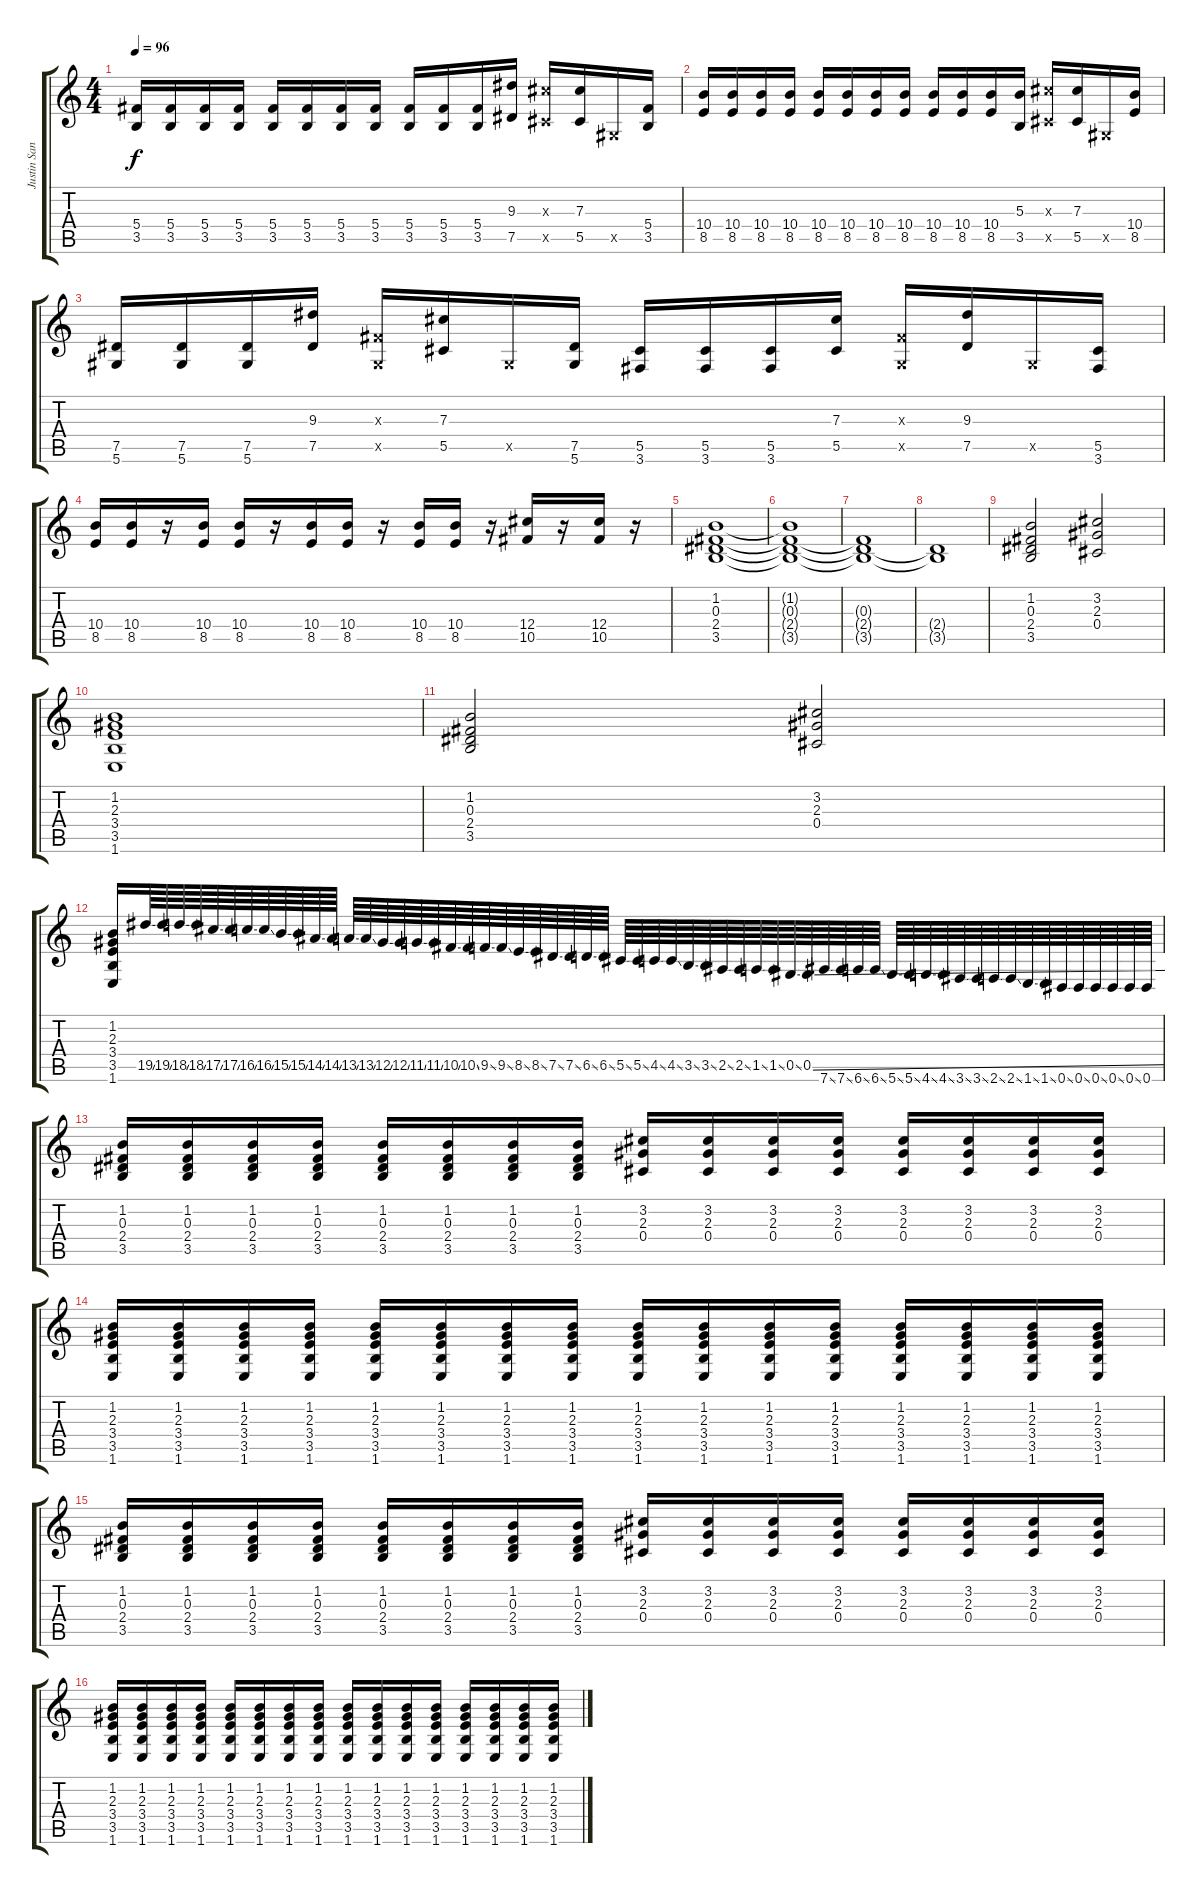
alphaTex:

\track ("Justin Sane" "Justin San") {instrument distortionguitar}
\staff {score tabs}
\tuning (Eb4 Bb3 Gb3 Db3 Ab2 Eb2) {hide}
\ts (4 4)
\tempo 96
\clef g2
\ks c
(5.4 3.5).16{dy f} (5.4 3.5).16 (5.4 3.5).16 (5.4 3.5).16 (5.4 3.5).16 (5.4 3.5).16 (5.4 3.5).16 (5.4 3.5).16 (5.4 3.5).16 (5.4 3.5).16 (5.4 3.5).16 (9.3 7.5).16 (7.3{x} 5.5{x}).16 (7.3 5.5).16 0.5{x}.16 (5.4 3.5).16 |
(10.4 8.5).16 (10.4 8.5).16 (10.4 8.5).16 (10.4 8.5).16 (10.4 8.5).16 (10.4 8.5).16 (10.4 8.5).16 (10.4 8.5).16 (10.4 8.5).16 (10.4 8.5).16 (10.4 8.5).16 (5.3 3.5).16 (7.3{x} 5.5{x}).16 (7.3 5.5).16 0.5{x}.16 (10.4 8.5).16 |
(7.5 5.6).16 (7.5 5.6).16 (7.5 5.6).16 (9.3 7.5).16 (0.3{x} 0.5{x}).16 (7.3 5.5).16 0.5{x}.16 (7.5 5.6).16 (5.5 3.6).16 (5.5 3.6).16 (5.5 3.6).16 (7.3 5.5).16 (0.3{x} 0.5{x}).16 (9.3 7.5).16 0.5{x}.16 (5.5 3.6).16 |
(10.4 8.5).16 (10.4 8.5).16 r.16 (10.4 8.5).16 (10.4 8.5).16 r.16 (10.4 8.5).16 (10.4 8.5).16 r.16 (10.4 8.5).16 (10.4 8.5).16 r.16 (12.4 10.5).16 r.16 (12.4 10.5).16 r.16 |
(1.2 0.3 2.4 3.5).1 |
(1.2{t} 0.3{t} 2.4{t} 3.5{t}).1 |
(0.3{t} 2.4{t} 3.5{t}).1 |
(2.4{t} 3.5{t}).1 |
(1.2 0.3 2.4 3.5).2 (3.2 2.3 0.4).2 |
(1.2 2.3 3.4 3.5 1.6).1 |
(1.2 0.3 2.4 3.5).2 (3.2 2.3 0.4).2 |
(1.2 2.3 3.4 3.5 1.6).16 19.5{ss}.64 19.5{ss}.64 18.5{ss}.64 18.5{ss}.64 17.5{ss}.64 17.5{ss}.64 16.5{ss}.64 16.5{ss}.64 15.5{ss}.64 15.5{ss}.64 14.5{ss}.64 14.5{ss}.64 13.5{ss}.64 13.5{ss}.64 12.5{ss}.64 12.5{ss}.64 11.5{ss}.64 11.5{ss}.64 10.5{ss}.64 10.5{ss}.64 9.5{ss}.64 9.5{ss}.64 8.5{ss}.64 8.5{ss}.64 7.5{ss}.64 7.5{ss}.64 6.5{ss}.64 6.5{ss}.64 5.5{ss}.64 5.5{ss}.64 4.5{ss}.64 4.5{ss}.64 3.5{ss}.64 3.5{ss}.64 2.5{ss}.64 2.5{ss}.64 1.5{ss}.64 1.5{ss}.64 0.5{ss}.64 0.5{ss}.64 7.6{ss}.64 7.6{ss}.64 6.6{ss}.64 6.6{ss}.64 5.6{ss}.64 5.6{ss}.64 4.6{ss}.64 4.6{ss}.64 3.6{ss}.64 3.6{ss}.64 2.6{ss}.64 2.6{ss}.64 1.6{ss}.64 1.6{ss}.64 0.6{ss}.64 0.6{ss}.64 0.6{ss}.64 0.6{ss}.64 0.6{ss}.64 0.6.64 |
(1.2 0.3 2.4 3.5).16 (1.2 0.3 2.4 3.5).16 (1.2 0.3 2.4 3.5).16 (1.2 0.3 2.4 3.5).16 (1.2 0.3 2.4 3.5).16 (1.2 0.3 2.4 3.5).16 (1.2 0.3 2.4 3.5).16 (1.2 0.3 2.4 3.5).16 (3.2 2.3 0.4).16 (3.2 2.3 0.4).16 (3.2 2.3 0.4).16 (3.2 2.3 0.4).16 (3.2 2.3 0.4).16 (3.2 2.3 0.4).16 (3.2 2.3 0.4).16 (3.2 2.3 0.4).16 |
(1.2 2.3 3.4 3.5 1.6).16 (1.2 2.3 3.4 3.5 1.6).16 (1.2 2.3 3.4 3.5 1.6).16 (1.2 2.3 3.4 3.5 1.6).16 (1.2 2.3 3.4 3.5 1.6).16 (1.2 2.3 3.4 3.5 1.6).16 (1.2 2.3 3.4 3.5 1.6).16 (1.2 2.3 3.4 3.5 1.6).16 (1.2 2.3 3.4 3.5 1.6).16 (1.2 2.3 3.4 3.5 1.6).16 (1.2 2.3 3.4 3.5 1.6).16 (1.2 2.3 3.4 3.5 1.6).16 (1.2 2.3 3.4 3.5 1.6).16 (1.2 2.3 3.4 3.5 1.6).16 (1.2 2.3 3.4 3.5 1.6).16 (1.2 2.3 3.4 3.5 1.6).16 |
(1.2 0.3 2.4 3.5).16 (1.2 0.3 2.4 3.5).16 (1.2 0.3 2.4 3.5).16 (1.2 0.3 2.4 3.5).16 (1.2 0.3 2.4 3.5).16 (1.2 0.3 2.4 3.5).16 (1.2 0.3 2.4 3.5).16 (1.2 0.3 2.4 3.5).16 (3.2 2.3 0.4).16 (3.2 2.3 0.4).16 (3.2 2.3 0.4).16 (3.2 2.3 0.4).16 (3.2 2.3 0.4).16 (3.2 2.3 0.4).16 (3.2 2.3 0.4).16 (3.2 2.3 0.4).16 |
(1.2 2.3 3.4 3.5 1.6).16 (1.2 2.3 3.4 3.5 1.6).16 (1.2 2.3 3.4 3.5 1.6).16 (1.2 2.3 3.4 3.5 1.6).16 (1.2 2.3 3.4 3.5 1.6).16 (1.2 2.3 3.4 3.5 1.6).16 (1.2 2.3 3.4 3.5 1.6).16 (1.2 2.3 3.4 3.5 1.6).16 (1.2 2.3 3.4 3.5 1.6).16 (1.2 2.3 3.4 3.5 1.6).16 (1.2 2.3 3.4 3.5 1.6).16 (1.2 2.3 3.4 3.5 1.6).16 (1.2 2.3 3.4 3.5 1.6).16 (1.2 2.3 3.4 3.5 1.6).16 (1.2 2.3 3.4 3.5 1.6).16 (1.2 2.3 3.4 3.5 1.6).16
